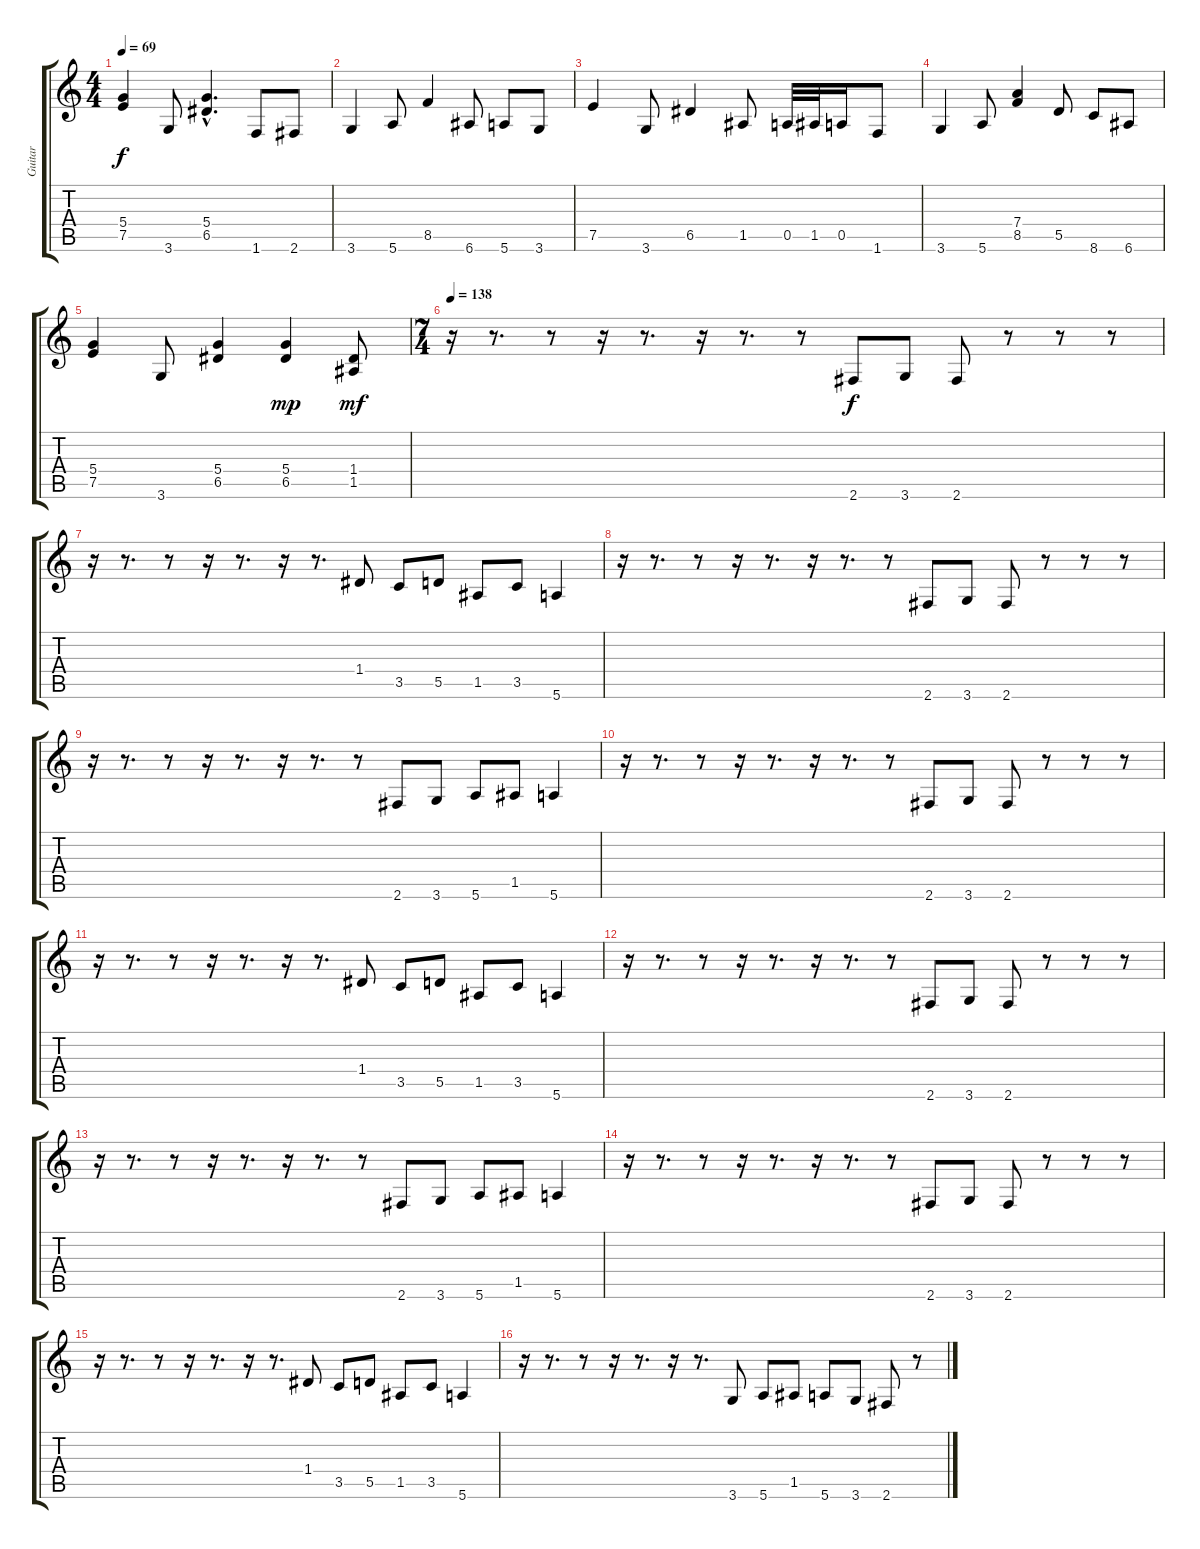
\track ("Guitar" "Guitar") {instrument distortionguitar}
\staff {score tabs}
\tuning (E4 B3 G3 D3 A2 E2) {hide}
\ts (4 4)
\tempo 69
\clef g2
\ks c
(5.4 7.5).4{dy f} 3.6.8 (5.4{hac} 6.5{hac}).4{d} 1.6.8 2.6.8 |
3.6.4 5.6.8 8.5.4 6.6.8 5.6.8 3.6.8 |
7.5.4 3.6.8 6.5.4 1.5.8 0.5.32 1.5.32 0.5.16 1.6.8 |
3.6.4 5.6.8 (7.4 8.5).4 5.5.8 8.6.8 6.6.8 |
(5.4 7.5).4 3.6.8 (5.4 6.5).4 (5.4 6.5).4{dy mp} (1.4 1.5).8{dy mf} |
\ts (7 4)
\tempo 138
r.16 r.8{d} r.8 r.16 r.8{d} r.16 r.8{d} r.8 2.6.8{dy f} 3.6.8 2.6.8 r.8 r.8 r.8 |
r.16 r.8{d} r.8 r.16 r.8{d} r.16 r.8{d} 1.4.8 3.5.8 5.5.8 1.5.8 3.5.8 5.6.4 |
r.16 r.8{d} r.8 r.16 r.8{d} r.16 r.8{d} r.8 2.6.8 3.6.8 2.6.8 r.8 r.8 r.8 |
r.16 r.8{d} r.8 r.16 r.8{d} r.16 r.8{d} r.8 2.6.8 3.6.8 5.6.8 1.5.8 5.6.4 |
r.16 r.8{d} r.8 r.16 r.8{d} r.16 r.8{d} r.8 2.6.8 3.6.8 2.6.8 r.8 r.8 r.8 |
r.16 r.8{d} r.8 r.16 r.8{d} r.16 r.8{d} 1.4.8 3.5.8 5.5.8 1.5.8 3.5.8 5.6.4 |
r.16 r.8{d} r.8 r.16 r.8{d} r.16 r.8{d} r.8 2.6.8 3.6.8 2.6.8 r.8 r.8 r.8 |
r.16 r.8{d} r.8 r.16 r.8{d} r.16 r.8{d} r.8 2.6.8 3.6.8 5.6.8 1.5.8 5.6.4 |
r.16 r.8{d} r.8 r.16 r.8{d} r.16 r.8{d} r.8 2.6.8 3.6.8 2.6.8 r.8 r.8 r.8 |
r.16 r.8{d} r.8 r.16 r.8{d} r.16 r.8{d} 1.4.8 3.5.8 5.5.8 1.5.8 3.5.8 5.6.4 |
r.16 r.8{d} r.8 r.16 r.8{d} r.16 r.8{d} 3.6.8 5.6.8 1.5.8 5.6.8 3.6.8 2.6.8 r.8
